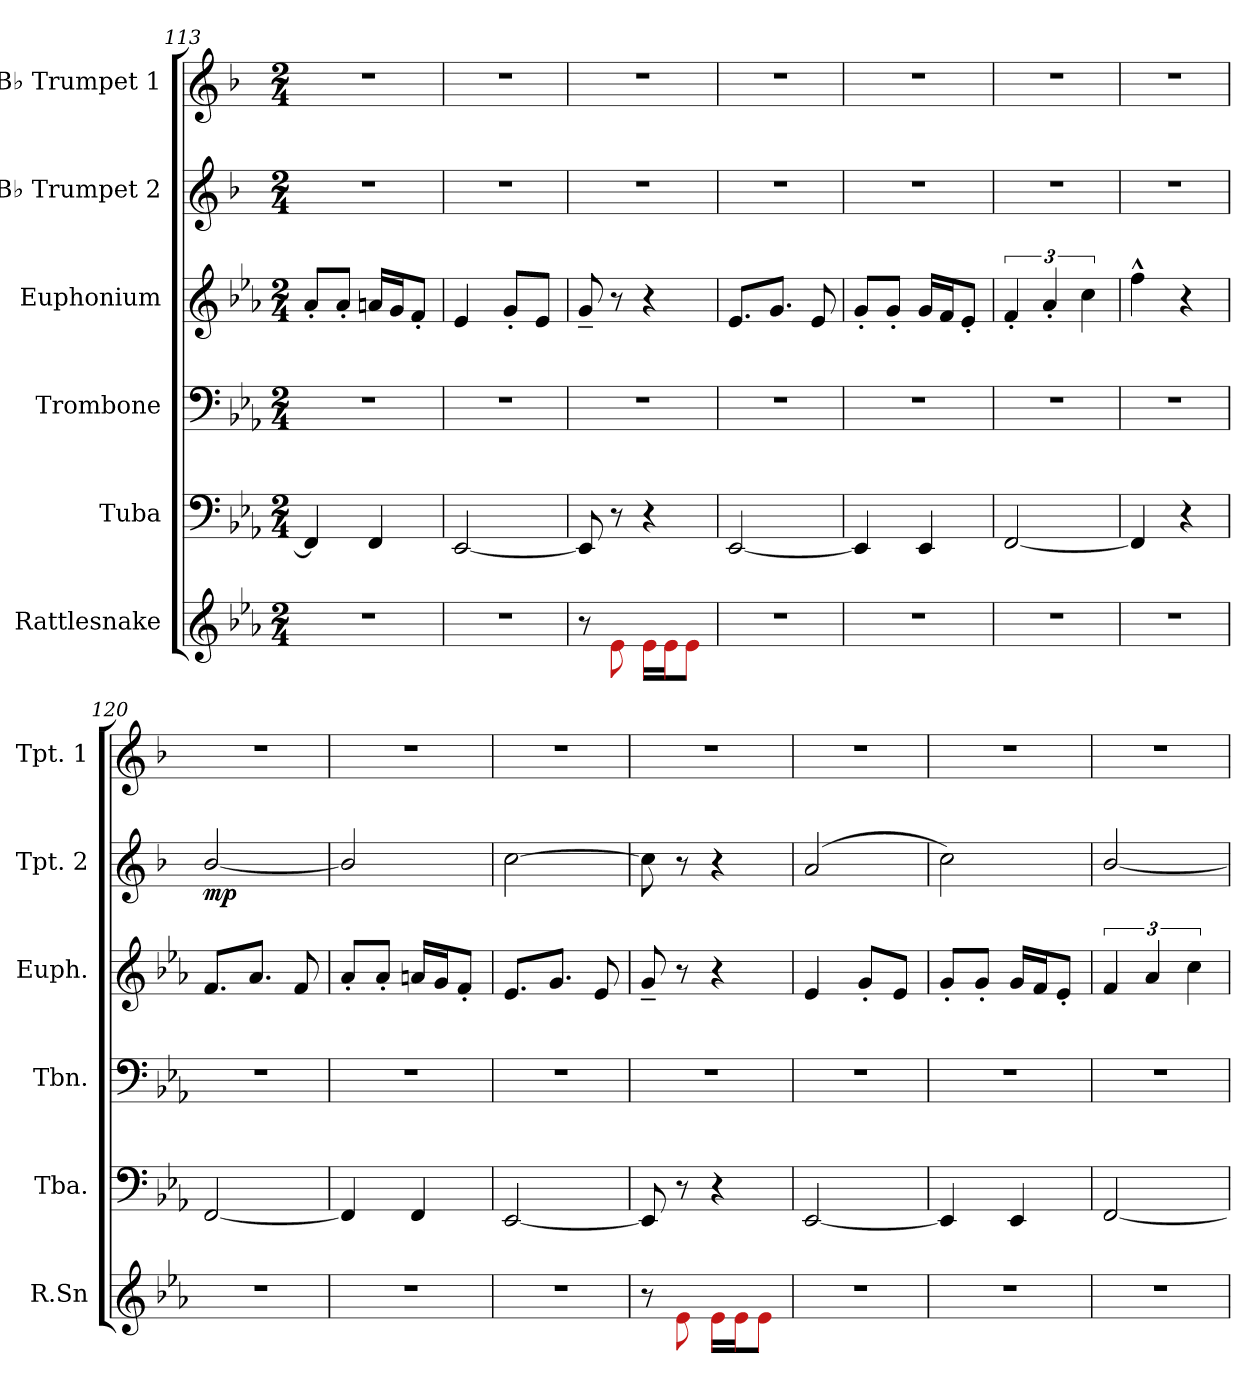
**kern	**kern	**kern	**kern	**kern	**dynam	**kern
*part6	*part5	*part4	*part3	*part2	*part2	*part1
*staff6	*staff5	*staff4	*staff3	*staff2	*staff2	*staff1
*I"Rattlesnake	*I"Tuba	*I"Trombone	*I"Euphonium	*I"B♭ Trumpet 2	*	*I"B♭ Trumpet 1
*I'R.Sn	*I'Tba.	*I'Tbn.	*I'Euph.	*I'Tpt. 2	*	*I'Tpt. 1
*clefG2	*clefF4	*clefF4	*clefG2	*clefG2	*	*clefG2
*	*	*	*ITrd7c12	*ITrd1c2	*	*ITrd1c2
*k[b-e-a-]	*k[b-e-a-]	*k[b-e-a-]	*k[b-e-a-]	*k[b-e-a-]	*	*k[b-e-a-]
*M2/4	*M2/4	*M2/4	*M2/4	*M2/4	*	*M2/4
=113	=113	=113	=113	=113	=113	=113
2r	4FF/]	2r	8A-'/L	2r	.	2r
.	.	.	8A-'/J	.	.	.
.	4FF/	.	16An/LL	.	.	.
.	.	.	16G/J	.	.	.
.	.	.	8F'/J	.	.	.
!!LO:LB:g=z
=114	=114	=114	=114	=114	=114	=114
2r	[2EE-/	2r	4E-/	2r	.	2r
.	.	.	8G'/L	.	.	.
.	.	.	8E-/J	.	.	.
=115	=115	=115	=115	=115	=115	=115
8r	8EE-/]	2r	8G~/	2r	.	2r
8Re\	8r	.	8r	.	.	.
16Re\LL	4r	.	4r	.	.	.
16Re\J	.	.	.	.	.	.
8Re\J	.	.	.	.	.	.
=116	=116	=116	=116	=116	=116	=116
2r	[2EE-/	2r	8.E-/L	2r	.	2r
.	.	.	8.G/J	.	.	.
.	.	.	8E-/	.	.	.
=117	=117	=117	=117	=117	=117	=117
2r	4EE-/]	2r	8G'/L	2r	.	2r
.	.	.	8G'/J	.	.	.
.	4EE-/	.	16G/LL	.	.	.
.	.	.	16F/J	.	.	.
.	.	.	8E-'/J	.	.	.
=118	=118	=118	=118	=118	=118	=118
2r	[2FF/	2r	6F'/	2r	.	2r
.	.	.	6A-'/	.	.	.
.	.	.	6c\	.	.	.
=119	=119	=119	=119	=119	=119	=119
2r	4FF/]	2r	4f^^\	2r	.	2r
.	4r	.	4r	.	.	.
=120	=120	=120	=120	=120	=120	=120
!	!	!	!	!	!LO:DY:b	!
2r	[2FF/	2r	8.F/L	[2a-/	mp	2r
.	.	.	8.A-/J	.	.	.
.	.	.	8F/	.	.	.
=121	=121	=121	=121	=121	=121	=121
2r	4FF/]	2r	8A-'/L	2a-/]	.	2r
.	.	.	8A-'/J	.	.	.
.	4FF/	.	16An/LL	.	.	.
.	.	.	16G/J	.	.	.
.	.	.	8F'/J	.	.	.
!!LO:PB:g=z
=122	=122	=122	=122	=122	=122	=122
2r	[2EE-/	2r	8.E-/L	[2b-\	.	2r
.	.	.	8.G/J	.	.	.
.	.	.	8E-/	.	.	.
=123	=123	=123	=123	=123	=123	=123
8r	8EE-/]	2r	8G~/	8b-\]	.	2r
8Re\	8r	.	8r	8r	.	.
16Re\LL	4r	.	4r	4r	.	.
16Re\J	.	.	.	.	.	.
8Re\J	.	.	.	.	.	.
=124	=124	=124	=124	=124	=124	=124
2r	[2EE-/	2r	4E-/	(2g/	.	2r
.	.	.	8G'/L	.	.	.
.	.	.	8E-/J	.	.	.
=125	=125	=125	=125	=125	=125	=125
2r	4EE-/]	2r	8G'/L	2b-\)	.	2r
.	.	.	8G'/J	.	.	.
.	4EE-/	.	16G/LL	.	.	.
.	.	.	16F/J	.	.	.
.	.	.	8E-'/J	.	.	.
=126	=126	=126	=126	=126	=126	=126
2r	[2FF/	2r	6F/	[2a-/	.	2r
.	.	.	6A-/	.	.	.
.	.	.	6c\	.	.	.
=	=	=	=	=	=	=
*-	*-	*-	*-	*-	*-	*-
